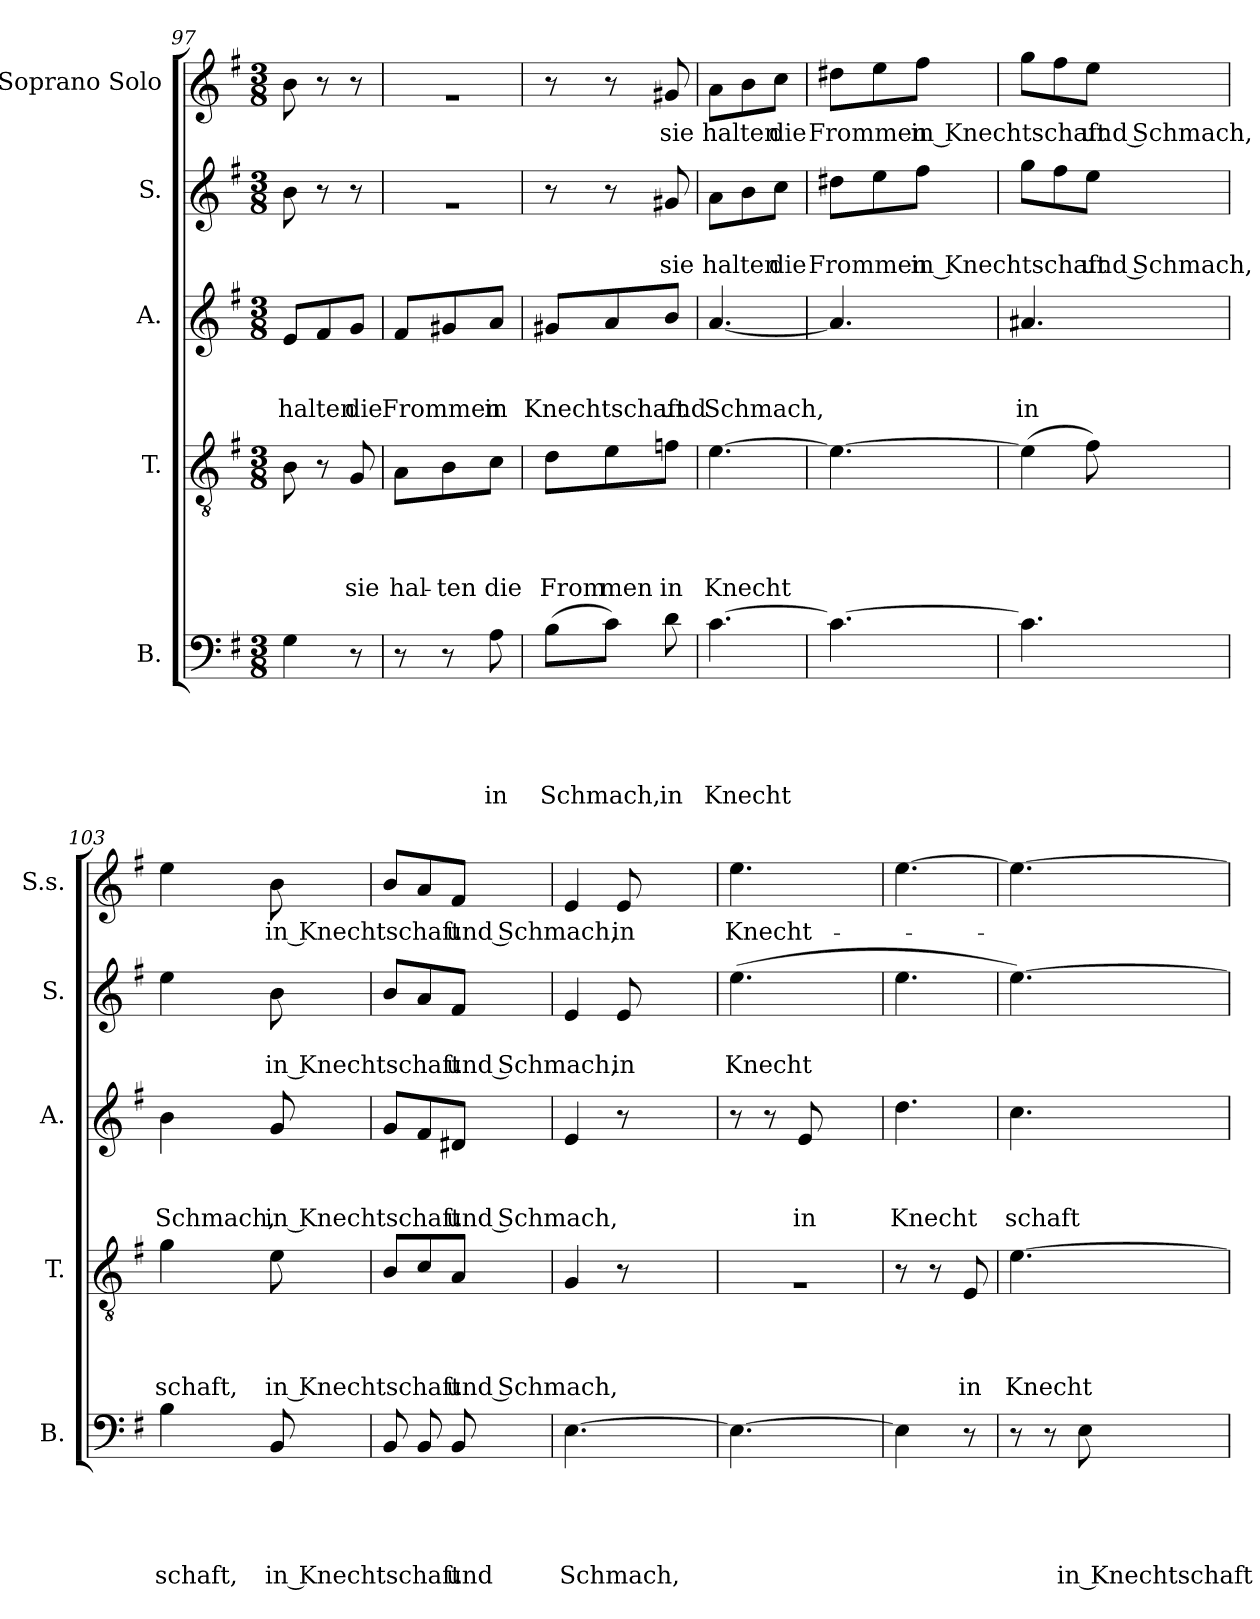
**kern	**text	**text	**text	**text	**text	**kern	**text	**text	**text	**text	**kern	**text	**text	**text	**kern	**text	**text	**kern	**text
*part5	*part5	*part5	*part5	*part5	*part5	*part4	*part4	*part4	*part4	*part4	*part3	*part3	*part3	*part3	*part2	*part2	*part2	*part1	*part1
*staff5	*staff5	*staff5	*staff5	*staff5	*staff5	*staff4	*staff4	*staff4	*staff4	*staff4	*staff3	*staff3	*staff3	*staff3	*staff2	*staff2	*staff2	*staff1	*staff1
*I"B.	*	*	*	*	*	*I"T.	*	*	*	*	*I"A.	*	*	*	*I"S.	*	*	*I"Soprano Solo	*
*I'B.	*	*	*	*	*	*I'T.	*	*	*	*	*I'A.	*	*	*	*I'S.	*	*	*I'S.s.	*
*clefF4	*	*	*	*	*	*clefGv2	*	*	*	*	*clefG2	*	*	*	*clefG2	*	*	*clefG2	*
*k[f#]	*	*	*	*	*	*k[f#]	*	*	*	*	*k[f#]	*	*	*	*k[f#]	*	*	*k[f#]	*
*G:	*	*	*	*	*	*G:	*	*	*	*	*G:	*	*	*	*G:	*	*	*G:	*
*M3/8	*	*	*	*	*	*M3/8	*	*	*	*	*M3/8	*	*	*	*M3/8	*	*	*M3/8	*
=97	=97	=97	=97	=97	=97	=97	=97	=97	=97	=97	=97	=97	=97	=97	=97	=97	=97	=97	=97
!	!	!	!	!	!	!	!	!	!	!	!	!	!	!LO:LY:b	!	!	!	!	!
4G\	.	.	.	.	.	8B\	.	.	.	.	8e/L	.	.	halten	8b\	.	.	8b\	.
.	.	.	.	.	.	8r	.	.	.	.	8f#/	.	.	.	8r	.	.	8r	.
!	!	!	!	!	!	!	!	!	!	!LO:LY:b	!	!	!	!LO:LY:b	!	!	!	!	!
8r	.	.	.	.	.	8G/	.	.	.	sie	8g/J	.	.	die	8r	.	.	8r	.
=98	=98	=98	=98	=98	=98	=98	=98	=98	=98	=98	=98	=98	=98	=98	=98	=98	=98	=98	=98
!	!	!	!	!	!	!	!	!	!	!LO:LY:b	!	!	!	!LO:LY:b	!LO:N:vis=1	!	!	!LO:N:vis=1	!
8r	.	.	.	.	.	8A\L	.	.	.	hal-	8f#/L	.	.	Frommen	4.ra	.	.	4.ra	.
!	!	!	!	!	!	!	!	!	!	!LO:LY:b	!	!	!	!	!	!	!	!	!
8r	.	.	.	.	.	8B\	.	.	.	-ten	8g#X/	.	.	.	.	.	.	.	.
!	!	!	!	!	!LO:LY:b	!	!	!	!	!LO:LY:b	!	!	!	!LO:LY:b	!	!	!	!	!
8A\	.	.	.	.	in	8c\J	.	.	.	die	8a/J	.	.	in	.	.	.	.	.
!!LO:LB:g=z
=99	=99	=99	=99	=99	=99	=99	=99	=99	=99	=99	=99	=99	=99	=99	=99	=99	=99	=99	=99
!	!	!	!	!	!LO:LY:b	!	!	!	!	!LO:LY:b	!	!	!	!LO:LY:b	!	!	!	!	!
(>8B\L	.	.	.	.	Schmach,	8d\L	.	.	.	From	8g#X/L	.	.	Knechtschaft	8r	.	.	8r	.
!	!	!	!	!	!	!	!	!	!	!LO:LY:b	!	!	!	!	!	!	!	!	!
8c\J)	.	.	.	.	.	8e\	.	.	.	men	8a/	.	.	.	8r	.	.	8r	.
!	!	!	!	!	!LO:LY:b	!	!	!	!	!LO:LY:b	!	!	!	!LO:LY:b	!	!	!LO:LY:b	!	!LO:LY:b
8d\	.	.	.	.	in	8fn\J	.	.	.	in	8b/J	.	.	und	8g#X/	.	sie	8g#X/	sie
=100	=100	=100	=100	=100	=100	=100	=100	=100	=100	=100	=100	=100	=100	=100	=100	=100	=100	=100	=100
!	!	!	!	!	!LO:LY:b	!	!	!	!	!LO:LY:b	!	!	!	!LO:LY:b	!	!	!LO:LY:b	!	!LO:LY:b
[>4.c\	.	.	.	.	Knecht	[>4.e\	.	.	.	Knecht	[<4.a/	.	.	Schmach,	8a\L	.	halten	8a\L	halten
.	.	.	.	.	.	.	.	.	.	.	.	.	.	.	8b\	.	.	8b\	.
!	!	!	!	!	!	!	!	!	!	!	!	!	!	!	!	!	!LO:LY:b	!	!LO:LY:b
.	.	.	.	.	.	.	.	.	.	.	.	.	.	.	8cc\J	.	die	8cc\J	die
=101	=101	=101	=101	=101	=101	=101	=101	=101	=101	=101	=101	=101	=101	=101	=101	=101	=101	=101	=101
!	!	!	!	!	!	!	!	!	!	!	!	!	!	!	!	!	!LO:LY:b	!	!LO:LY:b
4.c\_	.	.	.	.	.	4.e\_	.	.	.	.	4.a/]	.	.	.	8dd#X\L	.	Frommen	8dd#X\L	Frommen
.	.	.	.	.	.	.	.	.	.	.	.	.	.	.	8ee\	.	.	8ee\	.
!	!	!	!	!	!	!	!	!	!	!	!	!	!	!	!	!	!LO:LY:b	!	!LO:LY:b
.	.	.	.	.	.	.	.	.	.	.	.	.	.	.	8ff#\J	.	in Knechtschaft	8ff#\J	in Knechtschaft
=102	=102	=102	=102	=102	=102	=102	=102	=102	=102	=102	=102	=102	=102	=102	=102	=102	=102	=102	=102
!	!	!	!	!	!	!	!	!	!	!	!	!	!	!LO:LY:b	!	!	!	!	!
4.c\]	.	.	.	.	.	(>4e\]	.	.	.	.	4.a#X/	.	.	in	8gg\L	.	.	8gg\L	.
.	.	.	.	.	.	.	.	.	.	.	.	.	.	.	8ff#\	.	.	8ff#\	.
!	!	!	!	!	!	!	!	!	!	!	!	!	!	!	!	!	!LO:LY:b	!	!LO:LY:b
.	.	.	.	.	.	8f#\)	.	.	.	.	.	.	.	.	8ee\J	.	und Schmach,	8ee\J	und Schmach,
=103	=103	=103	=103	=103	=103	=103	=103	=103	=103	=103	=103	=103	=103	=103	=103	=103	=103	=103	=103
!	!	!	!	!	!LO:LY:b	!	!	!	!	!LO:LY:b	!	!	!	!LO:LY:b	!	!	!	!	!
4B\	.	.	.	.	schaft,	4g\	.	.	.	schaft,	4b\	.	.	Schmach,	4ee\	.	.	4ee\	.
!	!	!	!	!	!LO:LY:b	!	!	!	!	!LO:LY:b	!	!	!	!LO:LY:b	!	!	!LO:LY:b	!	!LO:LY:b
8BB/	.	.	.	.	in Knechtschaft	8e\	.	.	.	in Knechtschaft	8g/	.	.	in Knechtschaft	8b\	.	in Knechtschaft	8b\	in Knechtschaft
=104	=104	=104	=104	=104	=104	=104	=104	=104	=104	=104	=104	=104	=104	=104	=104	=104	=104	=104	=104
8BB/	.	.	.	.	.	8B/L	.	.	.	.	8g/L	.	.	.	8b/L	.	.	8b/L	.
8BB/	.	.	.	.	.	8c/	.	.	.	.	8f#/	.	.	.	8a/	.	.	8a/	.
!	!	!	!	!	!LO:LY:b	!	!	!	!	!LO:LY:b	!	!	!	!LO:LY:b	!	!	!LO:LY:b	!	!LO:LY:b
8BB/	.	.	.	.	und	8A/J	.	.	.	und Schmach,	8d#X/J	.	.	und Schmach,	8f#/J	.	und Schmach,	8f#/J	und Schmach,
=105	=105	=105	=105	=105	=105	=105	=105	=105	=105	=105	=105	=105	=105	=105	=105	=105	=105	=105	=105
!	!	!	!	!	!LO:LY:b	!	!	!	!	!	!	!	!	!	!	!	!	!	!
[>4.E\	.	.	.	.	Schmach,	4G/	.	.	.	.	4e/	.	.	.	4e/	.	.	4e/	.
!	!	!	!	!	!	!	!	!	!	!	!	!	!	!	!	!	!LO:LY:b	!	!LO:LY:b
.	.	.	.	.	.	8r	.	.	.	.	8r	.	.	.	8e/	.	in	8e/	in
=106	=106	=106	=106	=106	=106	=106	=106	=106	=106	=106	=106	=106	=106	=106	=106	=106	=106	=106	=106
!	!	!	!	!	!	!LO:N:vis=1	!	!	!	!	!	!	!	!	!	!	!LO:LY:b	!	!LO:LY:b
4.E\_	.	.	.	.	.	4.rA	.	.	.	.	8r	.	.	.	(>4.ee\	.	Knecht	4.ee\	Knecht-
.	.	.	.	.	.	.	.	.	.	.	8r	.	.	.	.	.	.	.	.
!	!	!	!	!	!	!	!	!	!	!	!	!	!	!LO:LY:b	!	!	!	!	!
.	.	.	.	.	.	.	.	.	.	.	8e/	.	.	in	.	.	.	.	.
!!LO:LB:g=z
=107	=107	=107	=107	=107	=107	=107	=107	=107	=107	=107	=107	=107	=107	=107	=107	=107	=107	=107	=107
!	!	!	!	!	!	!	!	!	!	!	!	!	!	!LO:LY:b	!	!	!	!	!
4E\]	.	.	.	.	.	8r	.	.	.	.	4.dd\	.	.	Knecht	4.ee\	.	.	[>4.ee\	.
.	.	.	.	.	.	8r	.	.	.	.	.	.	.	.	.	.	.	.	.
!	!	!	!	!	!	!	!	!	!	!LO:LY:b	!	!	!	!	!	!	!	!	!
8r	.	.	.	.	.	8E/	.	.	.	in	.	.	.	.	.	.	.	.	.
=108	=108	=108	=108	=108	=108	=108	=108	=108	=108	=108	=108	=108	=108	=108	=108	=108	=108	=108	=108
!	!	!	!	!	!	!	!	!	!	!LO:LY:b	!	!	!	!LO:LY:b	!	!	!	!	!
8r	.	.	.	.	.	[>4.e\	.	.	.	Knecht-	4.cc\	.	.	schaft	[>4.ee\)	.	.	4.ee\_	.
8r	.	.	.	.	.	.	.	.	.	.	.	.	.	.	.	.	.	.	.
!	!	!	!	!	!LO:LY:b	!	!	!	!	!	!	!	!	!	!	!	!	!	!
8E\	.	.	.	.	in Knechtschaft	.	.	.	.	.	.	.	.	.	.	.	.	.	.
=	=	=	=	=	=	=	=	=	=	=	=	=	=	=	=	=	=	=	=
*-	*-	*-	*-	*-	*-	*-	*-	*-	*-	*-	*-	*-	*-	*-	*-	*-	*-	*-	*-
